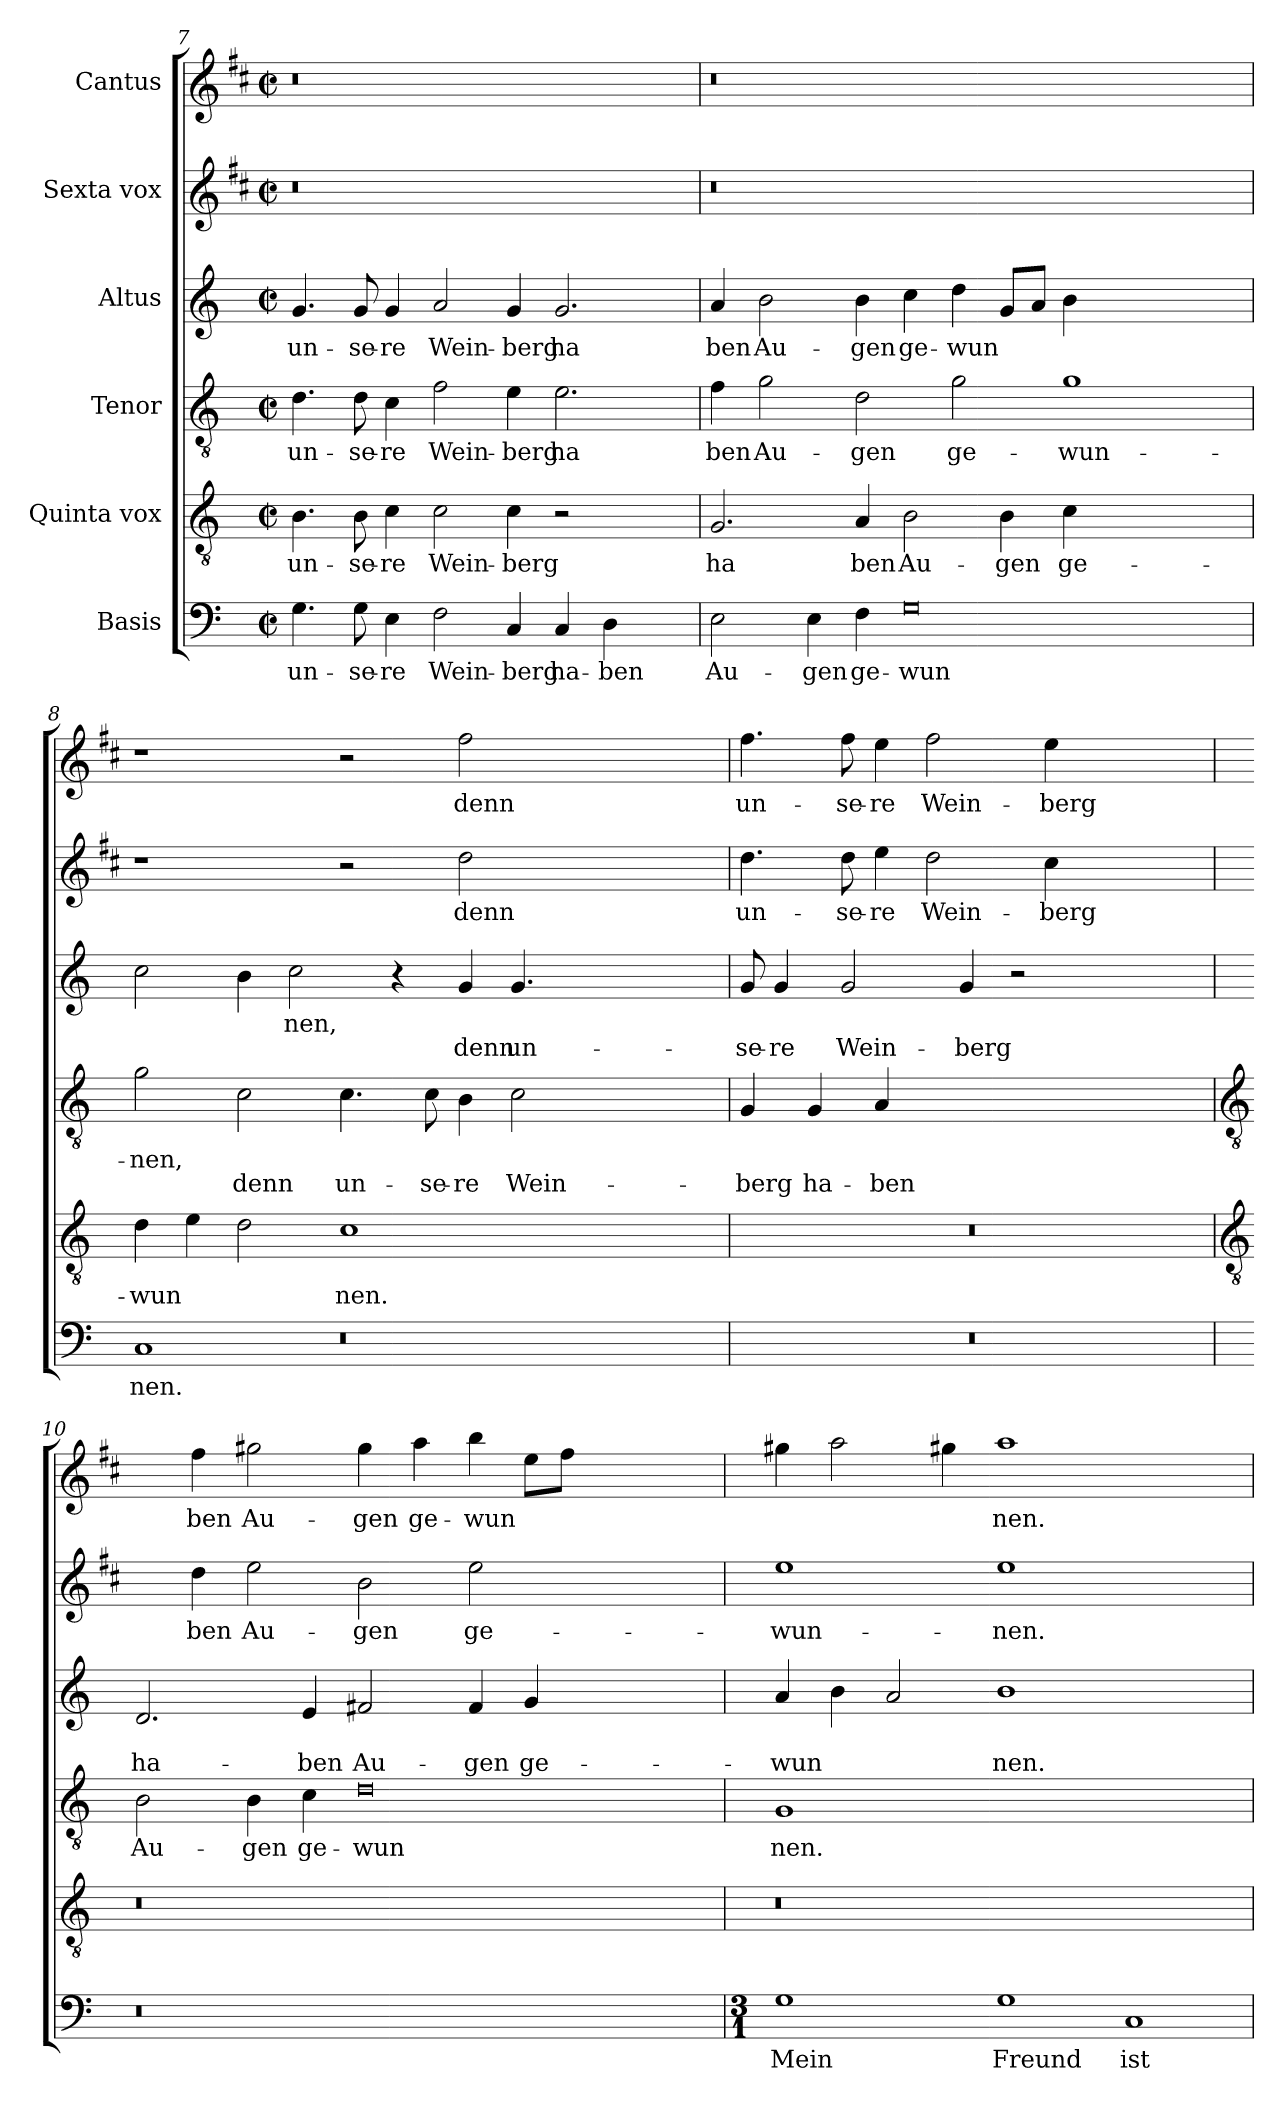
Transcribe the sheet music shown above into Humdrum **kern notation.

**kern	**text	**kern	**text	**kern	**text	**text	**kern	**text	**text	**kern	**text	**kern	**text
*part6	*part6	*part5	*part5	*part4	*part4	*part4	*part3	*part3	*part3	*part2	*part2	*part1	*part1
*staff6	*staff6	*staff5	*staff5	*staff4	*staff4	*staff4	*staff3	*staff3	*staff3	*staff2	*staff2	*staff1	*staff1
*I"Basis	*	*I"Quinta vox	*	*I"Tenor	*	*	*I"Altus	*	*	*I"Sexta vox	*	*I"Cantus	*
!!LO:LB:g=z
*clefF4	*	*clefGv2	*	*clefGv2	*	*	*clefG2	*	*	*clefG2	*	*clefG2	*
*	*	*	*	*	*	*	*	*	*	*ITrd1c2	*	*ITrd1c2	*
*k[]	*	*k[]	*	*k[]	*	*	*k[]	*	*	*k[]	*	*k[]	*
*C:	*	*C:	*	*C:	*	*	*C:	*	*	*C:	*	*C:	*
*M4/2	*	*M4/2	*	*M4/2	*	*	*M4/2	*	*	*M4/2	*	*M4/2	*
*met(c|)	*	*met(c|)	*	*met(c|)	*	*	*met(c|)	*	*	*met(c|)	*	*met(c|)	*
=7	=7	=7	=7	=7	=7	=7	=7	=7	=7	=7	=7	=7	=7
!	!LO:LY:b	!	!LO:LY:b	!	!LO:LY:b	!	!	!LO:LY:b	!	!	!	!	!
4.G	un-	4.B	un-	4.d	un-	.	4.g	un-	.	0r	.	0r	.
!	!LO:LY:b	!	!LO:LY:b	!	!LO:LY:b	!	!	!LO:LY:b	!	!	!	!	!
8G	-se-	8B	-se-	8d	-se-	.	8g	-se-	.	.	.	.	.
!	!LO:LY:b	!	!LO:LY:b	!	!LO:LY:b	!	!	!LO:LY:b	!	!	!	!	!
4E	-re	4c	-re	4c	-re	.	4g	-re	.	.	.	.	.
!	!LO:LY:b	!	!LO:LY:b	!	!LO:LY:b	!	!	!LO:LY:b	!	!	!	!	!
2F	Wein-	2c	Wein-	2f	Wein-	.	2a	Wein-	.	.	.	.	.
!	!LO:LY:b	!	!LO:LY:b	!	!LO:LY:b	!	!	!LO:LY:b	!	!	!	!	!
4C	-berg	4c	-berg	4e	-berg	.	4g	-berg	.	.	.	.	.
!	!LO:LY:b	!	!	!	!LO:LY:b	!	!	!LO:LY:b	!	!	!	!	!
4C	ha-	2r	.	2.e	ha	.	2.g	ha	.	.	.	.	.
!	!LO:LY:b	!	!	!	!	!	!	!	!	!	!	!	!
4D	-ben	.	.	.	.	.	.	.	.	.	.	.	.
4ryy	.	4ryy	.	.	.	.	.	.	.	4ryy	.	4ryy	.
=8A	=8A	=8A	=8A	=8A	=8A	=8A	=8A	=8A	=8A	=8A	=8A	=8A	=8A
!	!LO:LY:b	!	!LO:LY:b	!	!LO:LY:b	!	!	!LO:LY:b	!	!	!	!	!
2E	Au-	2.G	ha	4f	ben	.	4a	ben	.	0r	.	0r	.
!	!	!	!	!	!LO:LY:b	!	!	!LO:LY:b	!	!	!	!	!
.	.	.	.	2g	Au-	.	2b	Au-	.	.	.	.	.
!	!LO:LY:b	!	!	!	!	!	!	!	!	!	!	!	!
4E	-gen	.	.	.	.	.	.	.	.	.	.	.	.
!	!LO:LY:b	!	!LO:LY:b	!	!LO:LY:b	!	!	!LO:LY:b	!	!	!	!	!
4F	ge-	4A	ben	2d	-gen	.	4b	-gen	.	.	.	.	.
!	!LO:LY:b	!	!LO:LY:b	!	!	!	!	!LO:LY:b	!	!	!	!	!
0G	-wun	2B	Au-	.	.	.	4cc	ge-	.	.	.	.	.
!	!	!	!	!	!LO:LY:b	!	!	!LO:LY:b	!	!	!	!	!
.	.	.	.	2g	ge-	.	4dd	-wun	.	.	.	.	.
!	!	!	!LO:LY:b	!	!	!	!	!	!	!	!	!	!
.	.	4B	-gen	.	.	.	8gL	.	.	.	.	.	.
.	.	.	.	.	.	.	8aJ	.	.	.	.	.	.
!	!	!	!LO:LY:b	!	!LO:LY:b	!	!	!	!	!	!	!	!
.	.	4c	ge-	1g	-wun-	.	4b	.	.	.	.	.	.
.	.	1ryy	.	.	.	.	1ryy	.	.	1ryy	.	1ryy	.
.	.	.	.	4ryy	.	.	.	.	.	.	.	.	.
=8B	=8B	=8B	=8B	=8B	=8B	=8B	=8B	=8B	=8B	=8B	=8B	=8B	=8B
!	!LO:LY:b	!	!LO:LY:b	!	!LO:LY:b	!	!	!	!	!	!	!	!
1C	nen.	4d	-wun	2g	-nen,	.	2cc	.	.	1r	.	1r	.
.	.	4e	.	.	.	.	.	.	.	.	.	.	.
!	!	!	!	!	!	!LO:LY:b	!	!	!	!	!	!	!
.	.	2d	.	2c	.	denn	4b	.	.	.	.	.	.
!	!	!	!	!	!	!	!	!LO:LY:b	!	!	!	!	!
.	.	.	.	.	.	.	2cc	nen,	.	.	.	.	.
!	!	!	!LO:LY:b	!	!	!LO:LY:b	!	!	!	!	!	!	!
0r	.	1c	nen.	4.c	.	un-	.	.	.	2r	.	2r	.
.	.	.	.	.	.	.	4r	.	.	.	.	.	.
!	!	!	!	!	!	!LO:LY:b	!	!	!	!	!	!	!
.	.	.	.	8c	.	-se-	.	.	.	.	.	.	.
!	!	!	!	!	!	!LO:LY:b	!	!	!LO:LY:b	!	!LO:LY:b	!	!LO:LY:b
.	.	.	.	4B	.	-re	4g	.	denn	2cc	denn	2ee	denn
!	!	!	!	!	!	!LO:LY:b	!	!	!LO:LY:b	!	!	!	!
.	.	.	.	2c	.	Wein-	4.g	.	un-	.	.	.	.
.	.	1ryy	.	.	.	.	.	.	.	1ryy	.	1ryy	.
.	.	.	.	.	.	.	2..ryy	.	.	.	.	.	.
.	.	.	.	2.ryy	.	.	.	.	.	.	.	.	.
!!LO:LB:g=z
=9A	=9A	=9A	=9A	=9A	=9A	=9A	=9A	=9A	=9A	=9A	=9A	=9A	=9A
!	!	!	!	!	!	!LO:LY:b	!	!	!LO:LY:b	!	!LO:LY:b	!	!LO:LY:b
0r	.	0r	.	4G	.	-berg	8g	.	-se-	4.cc	un-	4.ee	un-
!	!	!	!	!	!	!	!	!	!LO:LY:b	!	!	!	!
.	.	.	.	.	.	.	4g	.	-re	.	.	.	.
!	!	!	!	!	!	!LO:LY:b	!	!	!	!	!	!	!
.	.	.	.	4G	.	ha-	.	.	.	.	.	.	.
!	!	!	!	!	!	!	!	!	!LO:LY:b	!	!LO:LY:b	!	!LO:LY:b
.	.	.	.	.	.	.	2g	.	Wein-	8cc	-se-	8ee	-se-
!	!	!	!	!	!	!LO:LY:b	!	!	!	!	!LO:LY:b	!	!LO:LY:b
.	.	.	.	4A	.	-ben	.	.	.	4dd	-re	4dd	-re
!	!	!	!	!	!	!	!	!	!	!	!LO:LY:b	!	!LO:LY:b
.	.	.	.	1ryy	.	.	.	.	.	2cc	Wein-	2ee	Wein-
!	!	!	!	!	!	!	!	!	!LO:LY:b	!	!	!	!
.	.	.	.	.	.	.	4g	.	-berg	.	.	.	.
.	.	.	.	.	.	.	2r	.	.	.	.	.	.
!	!	!	!	!	!	!	!	!	!	!	!LO:LY:b	!	!LO:LY:b
.	.	.	.	.	.	.	.	.	.	4b	-berg	4dd	-berg
!	!	!	!	!	!	!	!	!	!	!	!LO:LY:b	!	!LO:LY:b
.	.	.	.	.	.	.	.	.	.	[2byy	ha	[2ddyy	ha
.	.	.	.	.	.	.	4.ryy	.	.	.	.	.	.
.	.	.	.	4ryy	.	.	.	.	.	.	.	.	.
!!LO:LB:g=z
=10	=10	=10	=10	=10	=10	=10	=10	=10	=10	=10	=10	=10	=10
*	*	*clefGv2	*	*clefGv2	*	*	*	*	*	*	*	*	*
!	!	!	!	!	!LO:LY:b	!	!	!	!LO:LY:b	!	!	!	!
0r	.	0r	.	2B	Au-	.	2.d	.	ha-	4byy]	.	4ddyy]	.
!	!	!	!	!	!	!	!	!	!	!	!LO:LY:b	!	!LO:LY:b
.	.	.	.	.	.	.	.	.	.	4cc	ben	4ee	ben
!	!	!	!	!	!LO:LY:b	!	!	!	!	!	!LO:LY:b	!	!LO:LY:b
.	.	.	.	4B	-gen	.	.	.	.	2dd	Au-	2ff#X	Au-
!	!	!	!	!	!LO:LY:b	!	!	!	!LO:LY:b	!	!	!	!
.	.	.	.	4c	ge-	.	4e	.	-ben	.	.	.	.
!	!	!	!	!	!LO:LY:b	!	!	!	!LO:LY:b	!	!LO:LY:b	!	!LO:LY:b
.	.	.	.	0d	-wun	.	2f#X	.	Au-	2a	-gen	4ff#	-gen
!	!	!	!	!	!	!	!	!	!	!	!	!	!LO:LY:b
.	.	.	.	.	.	.	.	.	.	.	.	4gg	ge-
!	!	!	!	!	!	!	!	!	!LO:LY:b	!	!LO:LY:b	!	!LO:LY:b
.	.	.	.	.	.	.	4f#	.	-gen	2dd	ge-	4aa	-wun
!	!	!	!	!	!	!	!	!	!LO:LY:b	!	!	!	!
.	.	.	.	.	.	.	4g	.	ge-	.	.	8ddL	.
.	.	.	.	.	.	.	.	.	.	.	.	8eeJ	.
1ryy	.	1ryy	.	.	.	.	1ryy	.	.	1ryy	.	1ryy	.
=11	=11	=11	=11	=11	=11	=11	=11	=11	=11	=11	=11	=11	=11
*M3/1	*	*	*	*	*	*	*	*	*	*	*	*	*
!	!LO:LY:b	!	!	!	!LO:LY:b	!	!	!	!LO:LY:b	!	!LO:LY:b	!	!
1G	Mein	0r	.	1G	nen.	.	4a	.	-wun	1dd	-wun-	4ff#X	.
.	.	.	.	.	.	.	4b	.	.	.	.	2gg	.
.	.	.	.	.	.	.	2a	.	.	.	.	.	.
.	.	.	.	.	.	.	.	.	.	.	.	4ff#X	.
!	!LO:LY:b	!	!	!	!	!	!	!	!LO:LY:b	!	!LO:LY:b	!	!LO:LY:b
1G	Freund	.	.	0ryy	.	.	1b	.	nen.	1dd	-nen.	1gg	nen.
!	!LO:LY:b	!	!	!	!	!	!	!	!	!	!	!	!
1C	ist	1ryy	.	.	.	.	1ryy	.	.	1ryy	.	1ryy	.
=	=	=	=	=	=	=	=	=	=	=	=	=	=
*-	*-	*-	*-	*-	*-	*-	*-	*-	*-	*-	*-	*-	*-
